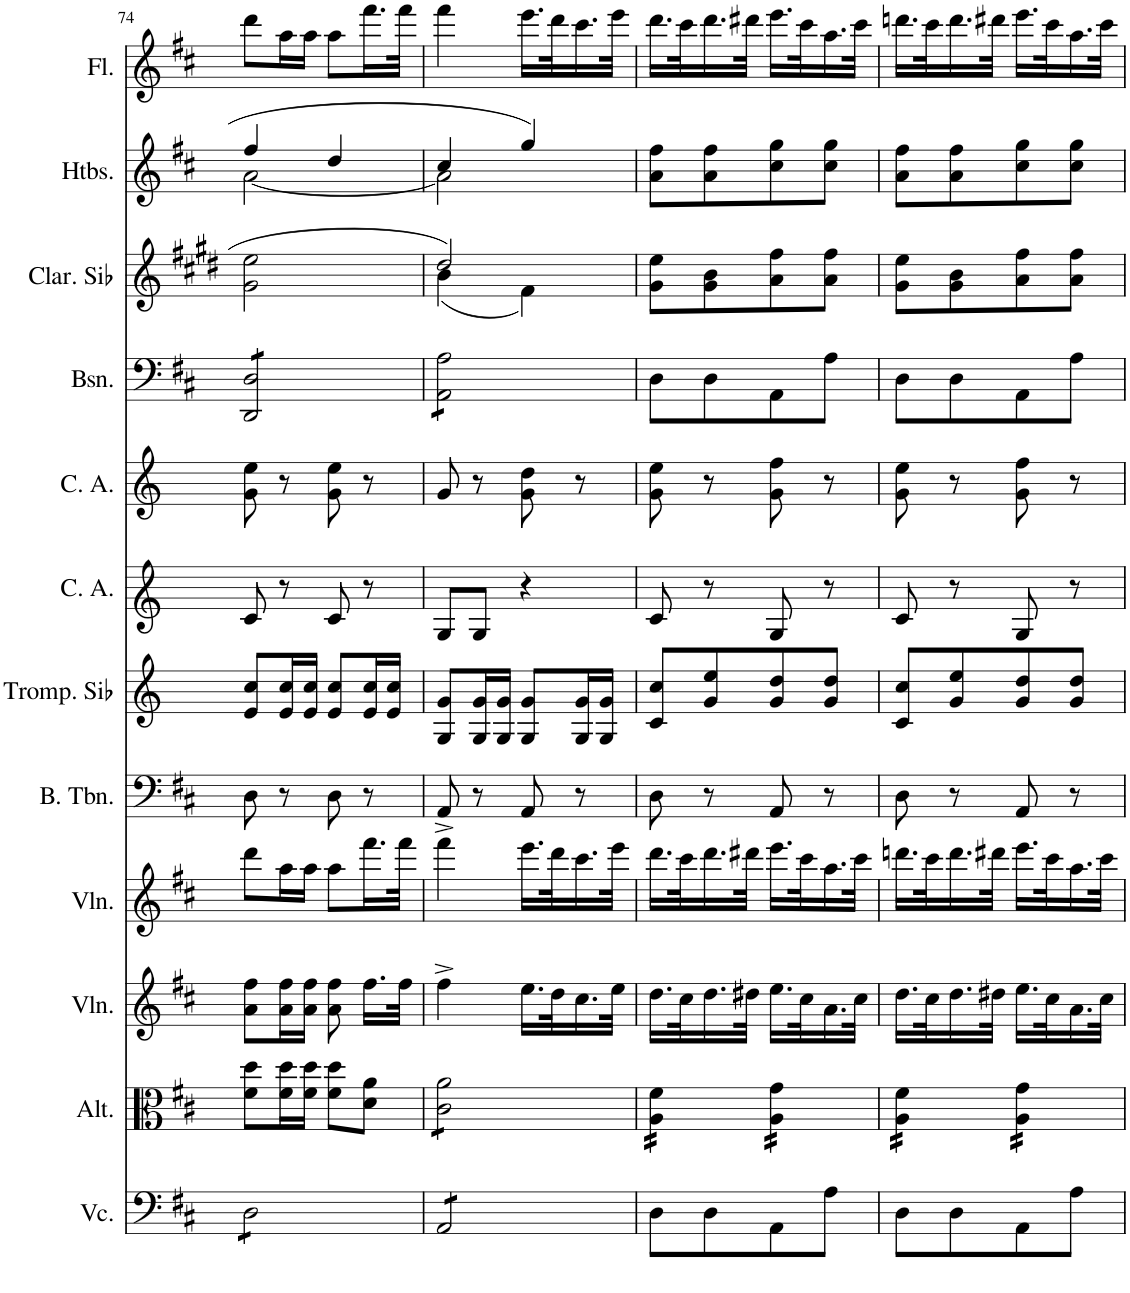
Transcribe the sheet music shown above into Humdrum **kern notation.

**kern	**kern	**kern	**kern	**kern	**kern	**kern	**kern	**kern	**kern	**kern	**kern
*part12	*part11	*part10	*part9	*part8	*part7	*part6	*part5	*part4	*part3	*part2	*part1
*staff12	*staff11	*staff10	*staff9	*staff8	*staff7	*staff6	*staff5	*staff4	*staff3	*staff2	*staff1
*I"Violoncelle	*I"Alto	*I"Violon	*I"Violon	*I"Trombone basse	*I"Trompette en Sib	*I"Cor anglais	*I"Cor anglais	*I"Basson	*I"Clarinette en Sib	*I"Hautbois	*I"Flûte
*I'Vc.	*I'Alt.	*I'Vln.	*I'Vln.	*	*I'Tromp. Sib	*I'C. A.	*I'C. A.	*I'Bsn.	*I'Clar. Sib	*I'Htbs.	*I'Fl.
!!LO:PB:g=z
*clefF4	*clefC3	*clefG2	*clefG2	*clefF4	*clefG2	*clefG1	*clefG2	*clefF4	*clefG2	*clefG2	*clefG2
*	*	*	*	*	*Trd6c10	*Trd6c10	*Trd6c10	*	*Trd1c2	*	*
*k[f#c#]	*k[f#c#]	*k[f#c#]	*k[f#c#]	*k[f#c#]	*k[]	*k[]	*k[]	*k[f#c#]	*k[f#c#g#d#]	*k[f#c#]	*k[f#c#]
*M2/4	*M2/4	*M2/4	*M2/4	*M2/4	*M2/4	*M2/4	*M2/4	*M2/4	*M2/4	*M2/4	*M2/4
=74	=74	=74	=74	=74	=74	=74	=74	=74	=74	=74	=74
*	*	*	*	*	*	*	*	*	*	*^	*
*tremolo	*	*	*	*	*	*	*	*	*	*	*	*
*	*	*	*	*	*	*	*	*tremolo	*	*	*	*
8D\L	8f#\ 8dd\L	8a\ 8ff#\L	8ddd\L	8D\	8e/ 8cc/L	8e/	8g\ 8ee\	8DD/ 8D/L	2g#\ 2ee\	4ff#/	[2a\	8ddd\L
8D\	16f#\ 16dd\L	16a\ 16ff#\L	16aa\L	8r	16e/ 16cc/L	8r	8r	8DD/ 8D/	.	.	.	16aa\L
.	16f#\ 16dd\JJ	16a\ 16ff#\JJ	16aa\JJ	.	16e/ 16cc/JJ	.	.	.	.	.	.	16aa\JJ
8D\	8f#\ 8dd\L	8a\ 8ff#\	8aa\L	8D\	8e/ 8cc/L	8e/	8g\ 8ee\	8DD/ 8D/	.	4dd/	.	8aa\L
8D\J	8d\ 8a\J	16.ff#\LL	16.fff#\L	8r	16e/ 16cc/L	8r	8r	8DD/ 8D/J	.	.	.	16.fff#\L
.	.	.	.	.	16e/ 16cc/JJ	.	.	.	.	.	.	.
.	.	32ff#\JJk	32fff#\JJk	.	.	.	.	.	.	.	.	32fff#\JJk
=75	=75	=75	=75	=75	=75	=75	=75	=75	=75	=75	=75	=75
*	*	*	*	*	*	*	*	*	*^	*	*	*
*	*tremolo	*	*	*	*	*	*	*	*	*	*	*	*
8AA/L	8c#\ 8a\L	4ff#^\	4fff#^\	8AA/	8G/ 8g/L	8B/L	8g/	8AA\ 8A\L	2dd#/	(4b\	4cc#/	2a\]	4fff#\
8AA/	8c#\ 8a\	.	.	8r	16G/ 16g/L	8B/J	8r	8AA\ 8A\	.	.	.	.	.
.	.	.	.	.	16G/ 16g/JJ	.	.	.	.	.	.	.	.
8AA/	8c#\ 8a\	16.ee\LL	16.eee\LL	8AA/	8G/ 8g/L	4r	8g\ 8dd\	8AA\ 8A\	.	4f#\)	4gg/	.	16.eee\LL
.	.	32dd\K	32ddd\K	.	.	.	.	.	.	.	.	.	32ddd\K
8AA/J	8c#\ 8a\J	16.cc#\	16.ccc#\	8r	16G/ 16g/L	.	8r	8AA\ 8A\J	.	.	.	.	16.ccc#\
*	*	*	*	*	*	*	*	*Xtremolo	*	*	*	*	*
*Xtremolo	*	*	*	*	*	*	*	*	*	*	*	*	*
.	.	.	.	.	16G/ 16g/JJ	.	.	.	.	.	.	.	.
.	.	32ee\JJk	32eee\JJk	.	.	.	.	.	.	.	.	.	32eee\JJk
*	*	*	*	*	*	*	*	*	*v	*v	*	*	*
*	*	*	*	*	*	*	*	*	*	*v	*v	*
=76	=76	=76	=76	=76	=76	=76	=76	=76	=76	=76	=76
8D\L	16A\ 16f#\LL	16.dd\LL	16.ddd\LL	8D\	8c/ 8cc/L	8e/	8g\ 8ee\	8D\L	8g#\ 8ee\L	8a\ 8ff#\L	16.ddd\LL
.	16A\ 16f#\	.	.	.	.	.	.	.	.	.	.
.	.	32cc#\K	32ccc#\K	.	.	.	.	.	.	.	32ccc#\K
8D\	16A\ 16f#\	16.dd\	16.ddd\	8r	8g/ 8ee/	8r	8r	8D\	8g#\ 8b\	8a\ 8ff#\	16.ddd\
.	16A\ 16f#\JJ	.	.	.	.	.	.	.	.	.	.
.	.	32dd#X\JJk	32ddd#X\JJk	.	.	.	.	.	.	.	32ddd#X\JJk
8AA\	16A\ 16g\LL	16.ee\LL	16.eee\LL	8AA/	8g/ 8dd/	8B/	8g\ 8ff\	8AA\	8a\ 8ff#\	8cc#\ 8gg\	16.eee\LL
.	16A\ 16g\	.	.	.	.	.	.	.	.	.	.
.	.	32cc#\K	32ccc#\K	.	.	.	.	.	.	.	32ccc#\K
8A\J	16A\ 16g\	16.a\	16.aa\	8r	8g/ 8dd/J	8r	8r	8A\J	8a\ 8ff#\J	8cc#\ 8gg\J	16.aa\
.	16A\ 16g\JJ	.	.	.	.	.	.	.	.	.	.
.	.	32cc#\JJk	32ccc#\JJk	.	.	.	.	.	.	.	32ccc#\JJk
=77	=77	=77	=77	=77	=77	=77	=77	=77	=77	=77	=77
8D\L	16A\ 16f#\LL	16.dd\LL	16.dddn\LL	8D\	8c/ 8cc/L	8e/	8g\ 8ee\	8D\L	8g#\ 8ee\L	8a\ 8ff#\L	16.dddn\LL
.	16A\ 16f#\	.	.	.	.	.	.	.	.	.	.
.	.	32cc#\K	32ccc#\K	.	.	.	.	.	.	.	32ccc#\K
8D\	16A\ 16f#\	16.dd\	16.ddd\	8r	8g/ 8ee/	8r	8r	8D\	8g#\ 8b\	8a\ 8ff#\	16.ddd\
.	16A\ 16f#\JJ	.	.	.	.	.	.	.	.	.	.
.	.	32dd#X\JJk	32ddd#X\JJk	.	.	.	.	.	.	.	32ddd#X\JJk
8AA\	16A\ 16g\LL	16.ee\LL	16.eee\LL	8AA/	8g/ 8dd/	8B/	8g\ 8ff\	8AA\	8a\ 8ff#\	8cc#\ 8gg\	16.eee\LL
.	16A\ 16g\	.	.	.	.	.	.	.	.	.	.
.	.	32cc#\K	32ccc#\K	.	.	.	.	.	.	.	32ccc#\K
8A\J	16A\ 16g\	16.a\	16.aa\	8r	8g/ 8dd/J	8r	8r	8A\J	8a\ 8ff#\J	8cc#\ 8gg\J	16.aa\
.	16A\ 16g\JJ	.	.	.	.	.	.	.	.	.	.
*	*Xtremolo	*	*	*	*	*	*	*	*	*	*
.	.	32cc#\JJk	32ccc#\JJk	.	.	.	.	.	.	.	32ccc#\JJk
=	=	=	=	=	=	=	=	=	=	=	=
*-	*-	*-	*-	*-	*-	*-	*-	*-	*-	*-	*-
